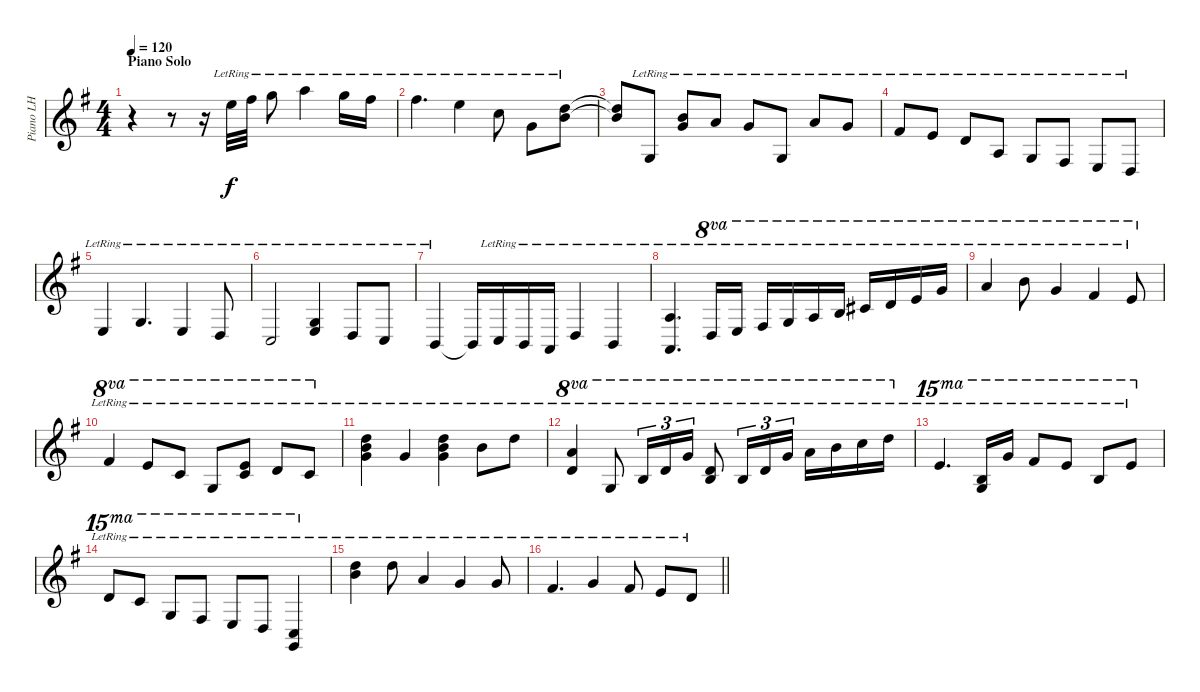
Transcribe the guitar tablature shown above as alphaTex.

\track ("Piano LH" "Piano LH") {instrument brightacousticpiano}
\staff {score}
\tuning (E4 B3 G3 D3 A2 E2) {hide}
\ts (4 4)
\section ("" "Piano Solo")
\tempo 120
\clef g2
\ks g
r.4{dy f} r.8 r.16 12.1{lr}.32 14.1{lr}.32 15.1{lr}.8 17.1{lr}.4 15.1{lr}.16 14.1{lr}.16 |
14.1{lr}.4{d} 12.1{lr}.4 13.2{lr}.8 12.3{lr}.8 (10.1{lr} 12.2{lr}).8 |
(10.1{t} 12.2{t}).8 10.5{lr}.8 (12.2{lr} 12.3{lr}).8 10.2{lr}.8 12.3{lr}.8 10.5{lr}.8 10.2{lr}.8 8.2{lr}.8 |
7.2{lr}.8 5.2{lr}.8 7.3{lr}.8 7.4{lr}.8 0.3{lr}.8 4.4{lr}.8 2.4{lr}.8 0.4{lr}.8 |
2.4{lr}.4 0.3{lr}.4{d} 2.4{lr}.4 0.4{lr}.8 |
3.5{lr}.2 (0.3{lr} 2.4{lr}).4 0.4{lr}.8 3.5{lr}.8 |
2.5{lr}.4 2.5{t}.16 3.5{lr}.16 2.5{lr}.16 0.5{lr}.16 0.4{lr}.4 2.5{lr}.4 |
(2.3{lr} 0.5{lr}).4{d} 3.2{lr}.16{ot 8va} 0.1{lr}.16{ot 8va} 2.1{lr}.16{ot 8va} 3.1{lr}.16{ot 8va} 5.1{lr}.16{ot 8va} 7.1{lr}.16{ot 8va} 9.1{lr}.16{ot 8va} 10.1{lr}.16{ot 8va} 12.1{lr}.16{ot 8va} 15.1{lr}.16{ot 8va} |
17.1{lr}.4{ot 8va} 19.1{lr}.8{ot 8va} 20.2{lr}.4{ot 8va} 19.2{lr}.4{ot 8va} 17.2{lr}.8{ot 8va} |
19.2{lr}.4{ot 8va} 17.2{lr}.8{ot 8va} 17.3{lr}.8{ot 8va} 17.4{lr}.8{ot 8va} (17.2{lr} 17.3{lr}).8{ot 8va} 15.2{lr}.8{ot 8va} 17.3{lr}.8{ot 8va} |
(15.2{lr} 16.3{lr} 17.4{lr}).4 17.4{lr}.4 (15.2{lr} 16.3{lr} 17.4{lr}).4 16.3{lr}.8 15.2{lr}.8 |
(17.1{lr} 15.2{lr}).4{ot 8va} 17.4{lr}.8{ot 8va} 16.3{lr}.16{tu (3 2) ot 8va} 15.2{lr}.16{tu (3 2) ot 8va} 15.1{lr}.16{tu (3 2) ot 8va} (15.2{lr} 16.3{lr}).8{ot 8va} 16.3{lr}.16{tu (3 2) ot 8va} 15.2{lr}.16{tu (3 2) ot 8va} 15.1{lr}.16{tu (3 2) ot 8va} 17.1{lr}.16{ot 8va} 19.1{lr}.16{ot 8va} 20.1{lr}.16{ot 8va} 22.1{lr}.16{ot 8va} |
24.1{lr}.4{d ot 15ma} (24.2{lr} 24.3{lr}).16{ot 15ma} 27.1{lr}.16{ot 15ma} 26.1{lr}.8{ot 15ma} 24.1{lr}.8{ot 15ma} 24.2{lr}.8{ot 15ma} 24.1{lr}.8{ot 15ma} |
22.1{lr}.8{ot 15ma} 20.1{lr}.8{ot 15ma} 20.2{lr}.8{ot 15ma} 19.2{lr}.8{ot 15ma} 17.2{lr}.8{ot 15ma} 19.3{lr}.8{ot 15ma} (17.3{lr} 17.4{lr}).4{ot 15ma} |
(15.2{lr} 16.3{lr}).4 15.2{lr}.8 14.3{lr}.4 12.3{lr}.4 12.3{lr}.8 |
\barLineRight lightlight
11.3{lr}.4{d} 12.3{lr}.4 11.3{lr}.8 9.3{lr}.8 7.3{lr}.8
